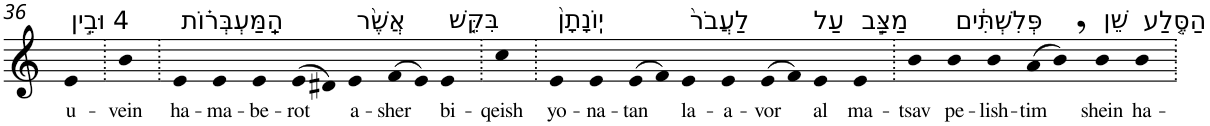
**kern	**text
*part1	*part1
*staff1	*staff1
*I"Piano	*
*I'Pno	*
!!LO:PB:g=z
*clefG2	*
*k[]	*
=36	=36
!LO:TX:a:t=4 וּבֵ֣ין	!
!	!LO:LY:b
4e	u-
=37.	=37.
!	!LO:LY:b
4b	-vein
=38.	=38.
!LO:TX:a:t=הַֽמַּעְבְּר֗וֹת	!
!	!LO:LY:b
4e	ha-
!	!LO:LY:b
4e	-ma-
!	!LO:LY:b
4e	-be-
!	!LO:LY:b
(>8e	-rot
8d#X)	.
!LO:TX:a:t=אֲשֶׁ֨ר	!
!	!LO:LY:b
4e	a-
!	!LO:LY:b
(>8f	-sher
8e)	.
!LO:TX:a:t=בִּקֵּ֤שׁ	!
!	!LO:LY:b
4e	bi-
=39.	=39.
!	!LO:LY:b
4cc	-qeish
=40.	=40.
!LO:TX:a:t=יֽוֹנָתָן֙	!
!	!LO:LY:b
4e	yo-
!	!LO:LY:b
4e	-na-
!	!LO:LY:b
(>8e	-tan
8f)	.
!LO:TX:a:t=לַעֲבֹר֙	!
!	!LO:LY:b
4e	la-
!	!LO:LY:b
4e	-a-
!	!LO:LY:b
(>8e	-vor
8f)	.
!LO:TX:a:t=עַל	!
!	!LO:LY:b
4e	al
!LO:TX:a:t=מַצַּ֣ב	!
!	!LO:LY:b
4e	ma-
=41.	=41.
!	!LO:LY:b
4b	-tsav
!LO:TX:a:t=פְּלִשְׁתִּ֔ים	!
!	!LO:LY:b
4b	pe-
!	!LO:LY:b
4b	-lish-
!	!LO:LY:b
(>8a	-tim
8b,)	.
!LO:TX:a:t=שֵׁן	!
!	!LO:LY:b
4b	shein
!LO:TX:a:t=הַסֶּ֤לַע	!
!	!LO:LY:b
4b	ha-
=.	=.
*-	*-
